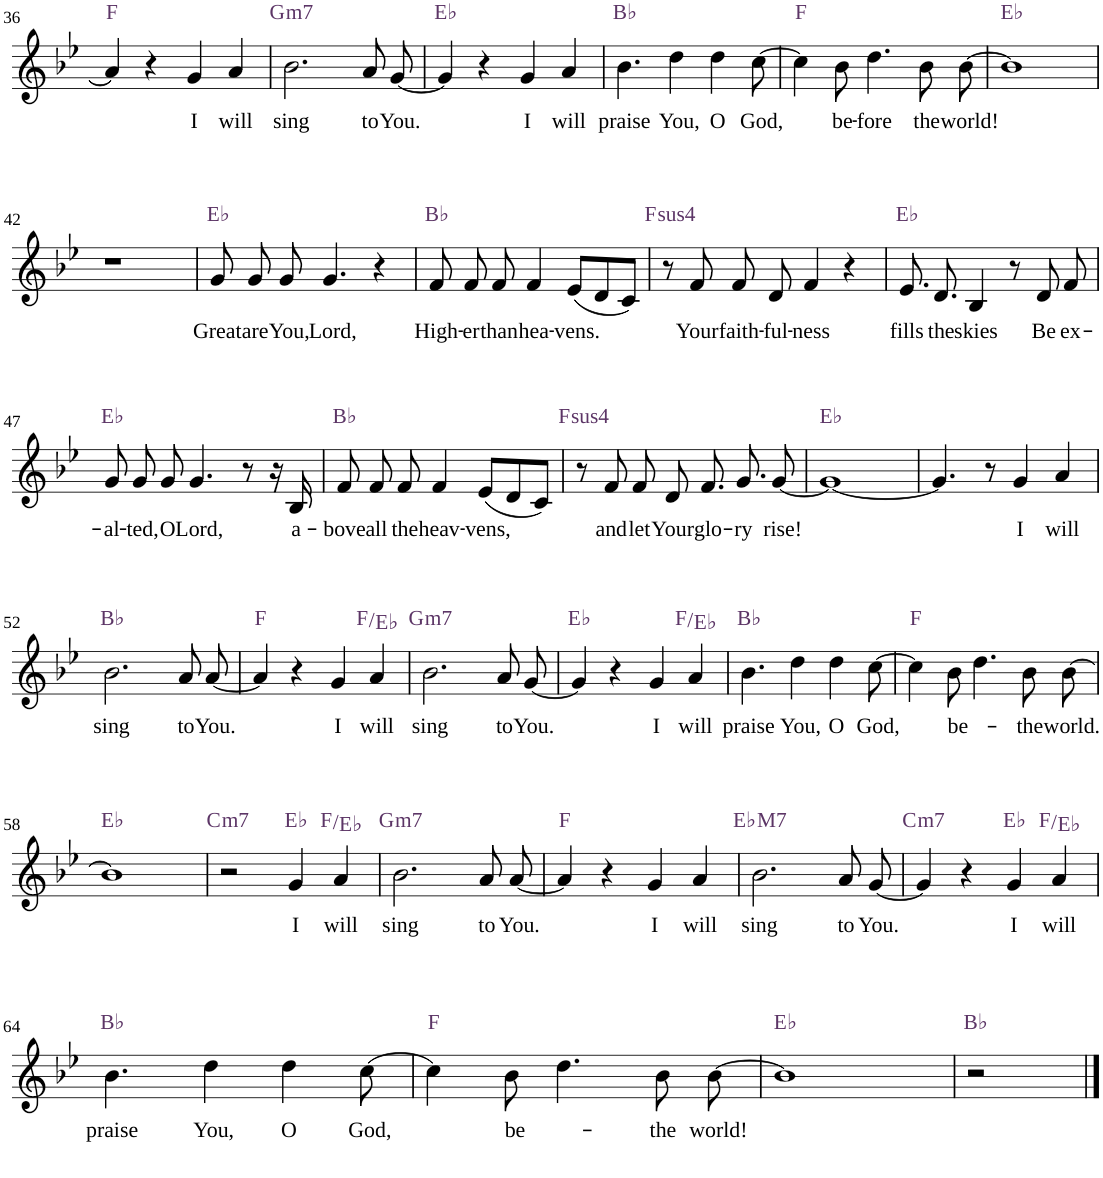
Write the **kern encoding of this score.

**kern	**text	**harte
*part1	*part1	*part1
*staff1	*staff1	*
*I"Lead	*	*
!!LO:PB:g=z
*clefG2	*	*
*k[b-e-]	*	*
*B-:	*	*
*M4/4	*	*
*met(c)	*	*
=36	=36	=36
4a/]	.	F:maj
4r	.	.
!	!LO:LY:b	!
4g/	I	.
!	!LO:LY:b	!
4a/	will	.
=37	=37	=37
!	!LO:LY:b	!LO:H:kt=m7
2.b-\	sing	G:min7
!	!LO:LY:b	!
8a/	to	.
!	!LO:LY:b	!
[8g/	You.	.
=38	=38	=38
4g/]	.	Eb:maj
4r	.	.
!	!LO:LY:b	!
4g/	I	.
!	!LO:LY:b	!
4a/	will	.
=39	=39	=39
!	!LO:LY:b	!
4.b-\	praise	Bb:maj
!	!LO:LY:b	!
4dd\	You,	.
!	!LO:LY:b	!
4dd\	O	.
!	!LO:LY:b	!
[8cc\	God,	.
=40	=40	=40
4cc\]	.	F:maj
!	!LO:LY:b	!
8b-\	be-	.
!	!LO:LY:b	!
4.dd\	-fore	.
!	!LO:LY:b	!
8b-\	the	.
!	!LO:LY:b	!
[8b-\	world!	.
=41	=41	=41
1b-]	.	Eb:maj
!!LO:LB:g=z
=42	=42	=42
1r	.	.
=43	=43	=43
!	!LO:LY:b	!
8g/	Great	Eb:maj
!	!LO:LY:b	!
8g/	are	.
!	!LO:LY:b	!
8g/	You,	.
!	!LO:LY:b	!
4.g/	Lord,	.
4r	.	.
=44	=44	=44
!	!LO:LY:b	!
8f/	High-	Bb:maj
!	!LO:LY:b	!
8f/	-er	.
!	!LO:LY:b	!
8f/	than	.
!	!LO:LY:b	!
4f/	hea-	.
!	!LO:LY:b	!
(8e-/L	-vens.	.
8d/	.	.
8c/J)	.	.
=45	=45	=45
!	!	!LO:H:kt=4
8r	.	F:sus4
!	!LO:LY:b	!
8f/	Your	.
!	!LO:LY:b	!
8f/	faith-	.
!	!LO:LY:b	!
8d/	-ful-	.
!	!LO:LY:b	!
4f/	-ness	.
4r	.	.
=46	=46	=46
!	!LO:LY:b	!
8.e-/	fills	Eb:maj
!	!LO:LY:b	!
8.d/	the	.
!	!LO:LY:b	!
4B-/	skies	.
8r	.	.
!	!LO:LY:b	!
8d/	Be	.
!	!LO:LY:b	!
8f/	ex-	.
!!LO:LB:g=z
=47	=47	=47
!	!LO:LY:b	!
8g/	-al-	Eb:maj
!	!LO:LY:b	!
8g/	-ted,	.
!	!LO:LY:b	!
8g/	O	.
!	!LO:LY:b	!
4.g/	Lord,	.
8r	.	.
16r	.	.
!	!LO:LY:b	!
16B-/	a-	.
=48	=48	=48
!	!LO:LY:b	!
8f/	-bove	Bb:maj
!	!LO:LY:b	!
8f/	all	.
!	!LO:LY:b	!
8f/	the	.
!	!LO:LY:b	!
4f/	heav-	.
!	!LO:LY:b	!
(8e-/L	-vens,	.
8d/	.	.
8c/J)	.	.
=49	=49	=49
!	!	!LO:H:kt=4
8r	.	F:sus4
!	!LO:LY:b	!
8f/	and	.
!	!LO:LY:b	!
8f/	let	.
!	!LO:LY:b	!
8d/	Your	.
!	!LO:LY:b	!
8.f/	glo-	.
!	!LO:LY:b	!
8.g/	-ry	.
!	!LO:LY:b	!
[8g/	rise!	.
=50	=50	=50
1g_	.	Eb:maj
=51	=51	=51
4.g/]	.	.
8r	.	.
!	!LO:LY:b	!
4g/	I	.
!	!LO:LY:b	!
4a/	will	.
!!LO:LB:g=z
=52	=52	=52
!	!LO:LY:b	!
2.b-\	sing	Bb:maj
!	!LO:LY:b	!
8a/	to	.
!	!LO:LY:b	!
[8a/	You.	.
=53	=53	=53
4a/]	.	F:maj
4r	.	.
!	!LO:LY:b	!
4g/	I	.
!	!LO:LY:b	!
4a/	will	F:maj/b7
=54	=54	=54
!	!LO:LY:b	!LO:H:kt=m7
2.b-\	sing	G:min7
!	!LO:LY:b	!
8a/	to	.
!	!LO:LY:b	!
[8g/	You.	.
=55	=55	=55
4g/]	.	Eb:maj
4r	.	.
!	!LO:LY:b	!
4g/	I	.
!	!LO:LY:b	!
4a/	will	F:maj/b7
=56	=56	=56
!	!LO:LY:b	!
4.b-\	praise	Bb:maj
!	!LO:LY:b	!
4dd\	You,	.
!	!LO:LY:b	!
4dd\	O	.
!	!LO:LY:b	!
[8cc\	God,	.
=57	=57	=57
4cc\]	.	F:maj
!	!LO:LY:b	!
8b-\	be-	.
4.dd\	.	.
!	!LO:LY:b	!
8b-\	the	.
!	!LO:LY:b	!
[8b-\	world.	.
!!LO:LB:g=z
=58	=58	=58
1b-]	.	Eb:maj
=59	=59	=59
!	!	!LO:H:kt=m7
2r	.	C:min7
!	!LO:LY:b	!
4g/	I	Eb:maj
!	!LO:LY:b	!
4a/	will	F:maj/b7
=60	=60	=60
!	!LO:LY:b	!LO:H:kt=m7
2.b-\	sing	G:min7
!	!LO:LY:b	!
8a/	to	.
!	!LO:LY:b	!
[8a/	You.	.
=61	=61	=61
4a/]	.	F:maj
4r	.	.
!	!LO:LY:b	!
4g/	I	.
!	!LO:LY:b	!
4a/	will	.
=62	=62	=62
!	!LO:LY:b	!LO:H:kt=M7
2.b-\	sing	Eb:maj7
!	!LO:LY:b	!
8a/	to	.
!	!LO:LY:b	!
[8g/	You.	.
=63	=63	=63
!	!	!LO:H:kt=m7
4g/]	.	C:min7
4r	.	.
!	!LO:LY:b	!
4g/	I	Eb:maj
!	!LO:LY:b	!
4a/	will	F:maj/b7
!!LO:LB:g=z
=64	=64	=64
!	!LO:LY:b	!
4.b-\	praise	Bb:maj
!	!LO:LY:b	!
4dd\	You,	.
!	!LO:LY:b	!
4dd\	O	.
!	!LO:LY:b	!
[8cc\	God,	.
=65	=65	=65
4cc\]	.	F:maj
!	!LO:LY:b	!
8b-\	be-	.
4.dd\	.	.
!	!LO:LY:b	!
8b-\	the	.
!	!LO:LY:b	!
[8b-\	world!	.
=66	=66	=66
1b-]	.	Eb:maj
=67	=67	=67
2r	.	Bb:maj
==	==	==
*-	*-	*-
